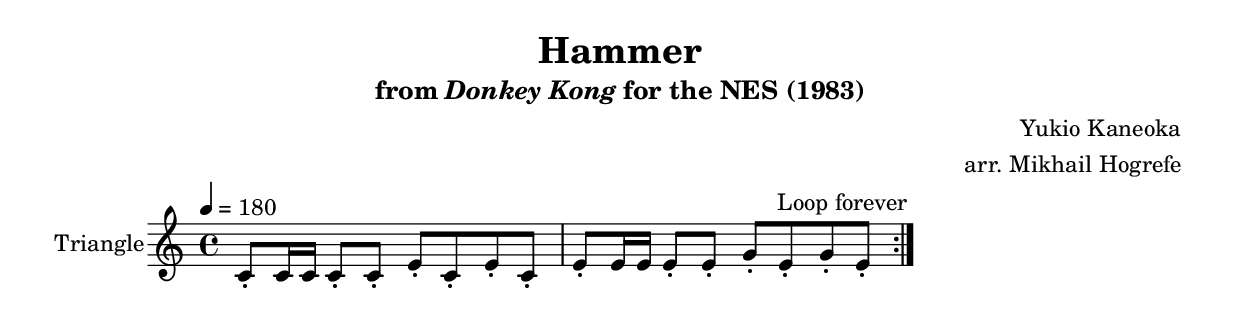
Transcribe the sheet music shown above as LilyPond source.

\version "2.22.0"

\book {
    \header {
        title = "Hammer"
        subtitle = \markup { "from" {\italic "Donkey Kong"} "for the NES (1983)" }
        composer = "Yukio Kaneoka"
        arranger = "arr. Mikhail Hogrefe"
    }

    \score {
        {
            \new Staff \relative c' {
                \set Staff.instrumentName = "Triangle"
                \set Staff.shortInstrumentName = "T."
\key c \major
\tempo 4 = 180
                \repeat volta 2 {
c8-. c16 c c8-. c-. e-. c-. e-. c-. |
e8-. e16 e e8-. e-. g-. e-. g-. e-. |
                }
\once \override Score.RehearsalMark.self-alignment-X = #RIGHT
\mark \markup { \fontsize #-2 "Loop forever" }
            }
        }
        \layout {
            \context {
                \Staff
                \RemoveEmptyStaves
            }
            \context {
                \DrumStaff
                \RemoveEmptyStaves
            }
        }
    }
}
